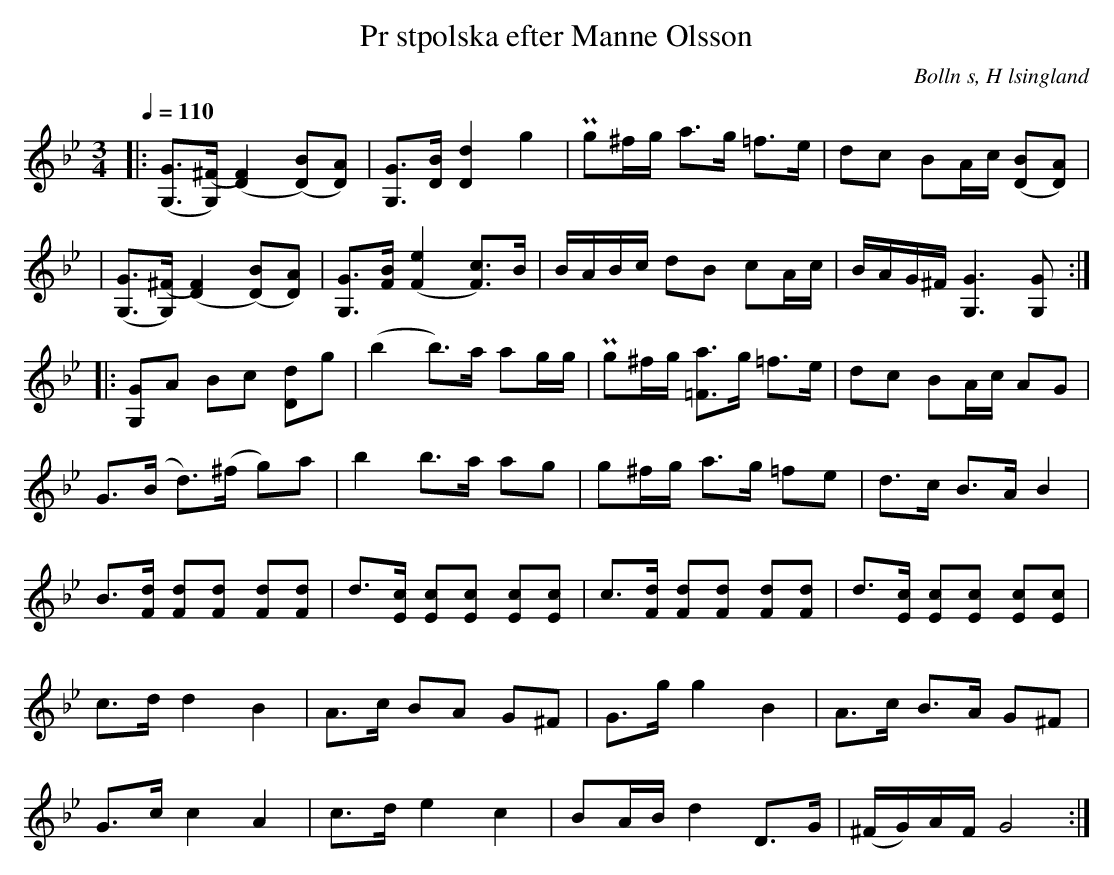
X:1
T:Pr stpolska efter Manne Olsson
O:Bolln s, H lsingland
M:3/4
L:1/8
Q:1/4=110
K:Gm
|:[(G, G]>[G,) (^F] [F2) (D2] [(D) B][D) A]| [G, G]>[D B] [D2 d2] g2| Pg^f/g/ a>g =f>e | dc   BA/c/ [B (D][D) A]|
|[(G, G]>[G,) (^F] [F2) (D2] [(D) B][D) A]| [G, G]>[F B] [(F2 e2] [F) c]>B|B/A/B/c/  dB cA/c/  | B/A/G/^F/ [G,3 G3] [G, G] :|:
[G, G]A Bc [D d]g| (b2     b)>a ag/g/| Pg^f/g/  [=F a]>g =f>e | dc BA/c/ AG  |
G>(B   d>)(^f   g)a        | b2     b>a      ag         | g^f/g/ a>g =fe | d>c         B>A B2   |
B>[Fd] [Fd][Fd] [Fd][Fd] | d>[Ec] [Ec][Ec] [Ec][Ec] | \
c>[Fd] [Fd][Fd] [Fd][Fd] | d>[Ec] [Ec][Ec] [Ec][Ec] |
c>d    d2       B2           | A>c    BA       G^F       | G>g    g2 B2     | A>c         B>A G^F  |
G>c    c2       A2           | c>d    e2       c2        | BA/B/  d2 D>G   | (^F/G/)A/F/ G4      :|
